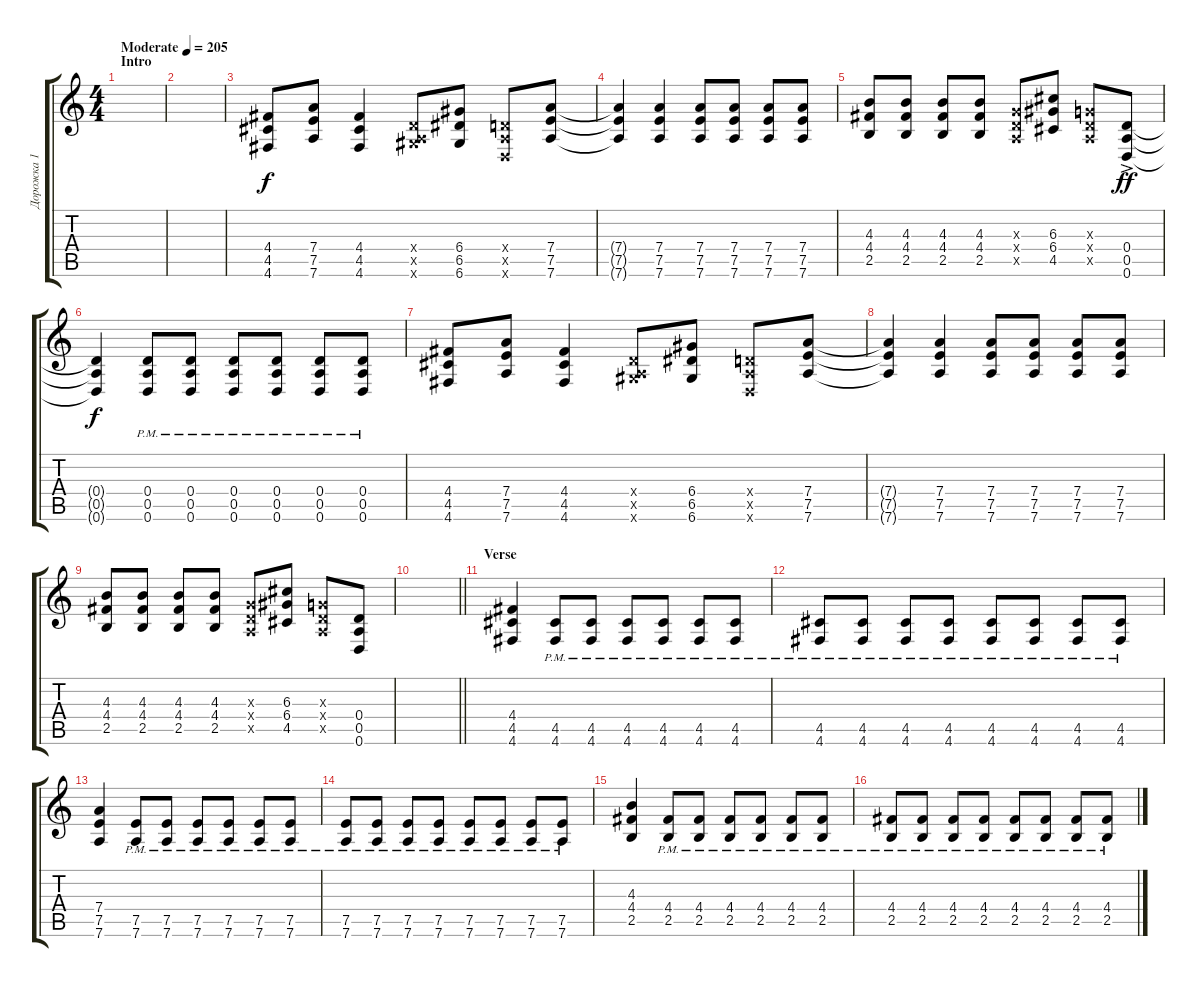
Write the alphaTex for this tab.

\track ("Дорожка 1" "Дорожка 1") {instrument distortionguitar}
\staff {score tabs}
\tuning (E4 B3 G3 D3 A2 D2) {hide}
\ts (4 4)
\section ("" "Intro")
\tempo (205 "Moderate")
\clef g2
\ks c
|
|
(4.4 4.5 4.6).8 (7.4 7.5 7.6).8 (4.4 4.5 4.6).4 (0.4{x} 0.5{x} 6.6{x}).8 (6.4 6.5 6.6).8 (0.4{x} 0.5{x} 0.6{x}).8 (7.4 7.5 7.6).8 |
(7.4{t} 7.5{t} 7.6{t}).4 (7.4 7.5 7.6).4 (7.4 7.5 7.6).8 (7.4 7.5 7.6).8 (7.4 7.5 7.6).8 (7.4 7.5 7.6).8 |
(4.3 4.4 2.5).8 (4.3 4.4 2.5).8 (4.3 4.4 2.5).8 (4.3 4.4 2.5).8 (0.3{x} 0.4{x} 0.5{x}).8 (6.3 6.4 4.5).8 (0.3{x} 0.4{x} 0.5{x}).8 (0.4{ac} 0.5{ac} 0.6{ac}).8{dy ff} |
(0.4{t} 0.5{t} 0.6{t}).4{dy f} (0.4{pm} 0.5{pm} 0.6{pm}).8 (0.4{pm} 0.5{pm} 0.6{pm}).8 (0.4{pm} 0.5{pm} 0.6{pm}).8 (0.4{pm} 0.5{pm} 0.6{pm}).8 (0.4{pm} 0.5{pm} 0.6{pm}).8 (0.4{pm} 0.5{pm} 0.6{pm}).8 |
(4.4 4.5 4.6).8 (7.4 7.5 7.6).8 (4.4 4.5 4.6).4 (0.4{x} 0.5{x} 6.6{x}).8 (6.4 6.5 6.6).8 (0.4{x} 0.5{x} 0.6{x}).8 (7.4 7.5 7.6).8 |
(7.4{t} 7.5{t} 7.6{t}).4 (7.4 7.5 7.6).4 (7.4 7.5 7.6).8 (7.4 7.5 7.6).8 (7.4 7.5 7.6).8 (7.4 7.5 7.6).8 |
(4.3 4.4 2.5).8 (4.3 4.4 2.5).8 (4.3 4.4 2.5).8 (4.3 4.4 2.5).8 (0.3{x} 0.4{x} 0.5{x}).8 (6.3 6.4 4.5).8 (0.3{x} 0.4{x} 0.5{x}).8 (0.4 0.5 0.6).8 |
\barLineRight lightlight
|
\section ("" "Verse")
(4.4 4.5 4.6).4 (4.5{pm} 4.6{pm}).8 (4.5{pm} 4.6{pm}).8 (4.5{pm} 4.6{pm}).8 (4.5{pm} 4.6{pm}).8 (4.5{pm} 4.6{pm}).8 (4.5{pm} 4.6{pm}).8 |
(4.5{pm} 4.6{pm}).8 (4.5{pm} 4.6{pm}).8 (4.5{pm} 4.6{pm}).8 (4.5{pm} 4.6{pm}).8 (4.5{pm} 4.6{pm}).8 (4.5{pm} 4.6{pm}).8 (4.5{pm} 4.6{pm}).8 (4.5{pm} 4.6{pm}).8 |
(7.4 7.5 7.6).4 (7.5{pm} 7.6{pm}).8 (7.5{pm} 7.6{pm}).8 (7.5{pm} 7.6{pm}).8 (7.5{pm} 7.6{pm}).8 (7.5{pm} 7.6{pm}).8 (7.5{pm} 7.6{pm}).8 |
(7.5{pm} 7.6{pm}).8 (7.5{pm} 7.6{pm}).8 (7.5{pm} 7.6{pm}).8 (7.5{pm} 7.6{pm}).8 (7.5{pm} 7.6{pm}).8 (7.5{pm} 7.6{pm}).8 (7.5{pm} 7.6{pm}).8 (7.5{pm} 7.6{pm}).8 |
(4.3 4.4 2.5).4 (4.4{pm} 2.5{pm}).8 (4.4{pm} 2.5{pm}).8 (4.4{pm} 2.5{pm}).8 (4.4{pm} 2.5{pm}).8 (4.4{pm} 2.5{pm}).8 (4.4{pm} 2.5{pm}).8 |
(4.4{pm} 2.5{pm}).8 (4.4{pm} 2.5{pm}).8 (4.4{pm} 2.5{pm}).8 (4.4{pm} 2.5{pm}).8 (4.4{pm} 2.5{pm}).8 (4.4{pm} 2.5{pm}).8 (4.4{pm} 2.5{pm}).8 (4.4{pm} 2.5{pm}).8
